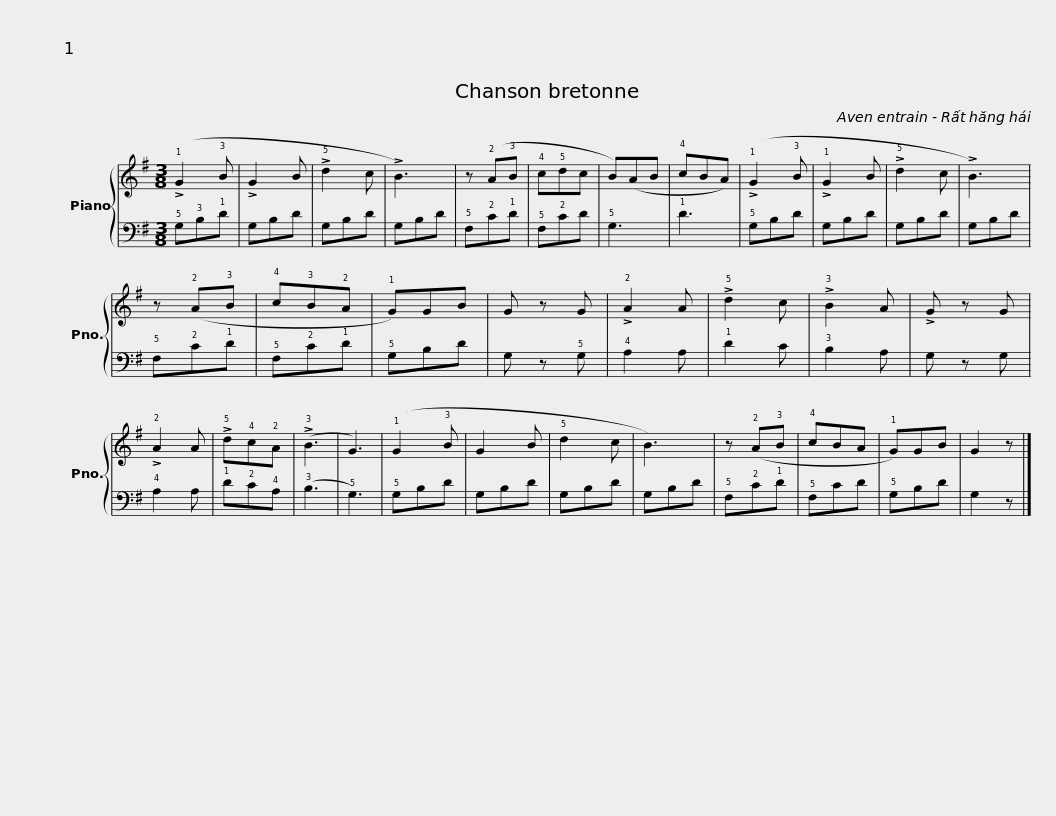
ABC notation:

X:1
%%score { 1 | 2 }
L:1/8
M:3/8
I:linebreak $
K:G
V:1 treble
V:2 bass
V:1
 (!>!!1!G2 !3!B | !>!G2 B | !>!!5!d2 c | !>!B3) | z (!2!A!3!B | %5
 !4!c!5!dc | B)(AB |$ !4!cBA) | (!>!!1!G2 !3!B | !>!!1!G2 B | %10
 !>!!5!d2 c | !>!B3) | z (!2!A!3!B | !4!c!3!B!2!A |$ !1!G)GB | %15
 G z G | !>!!2!A2 A | !>!!5!d2 c | !>!!3!B2 A | !>!G z G |$ %20
 !>!!2!A2 A | !>!!5!d!4!c!2!A | (!>!!3!B3 | G3) | (!1!G2 !3!B | %25
 G2 B |$ !5!d2 c | B3) | z (!2!A!3!B | !4!cBA | %30
 !1!G)GB | G2 z |] %32
V:2
 !5!G,!3!B,!1!D | G,B,D | G,B,D | G,B,D | !5!F,!2!C!1!D | %5
 !5!F,!2!CD | !5!G,3 |$ !1!D3 | !5!G,B,D | G,B,D | %10
 G,B,D | G,B,D | !5!F,!2!C!1!D | !5!F,!2!C!1!D |$ !5!G,B,D | %15
 G, z !5!G, | !4!A,2 A, | !1!D2 C | !3!B,2 A, | G, z G, |$ %20
 !4!A,2 A, | !1!D!2!C!4!A, | (!3!B,3 | !5!G,3) | !5!G,B,D | %25
 G,B,D |$ G,B,D | G,B,D | !5!F,!2!C!1!D | !5!F,CD | %30
 !5!G,B,D | G,2 z |] %32
